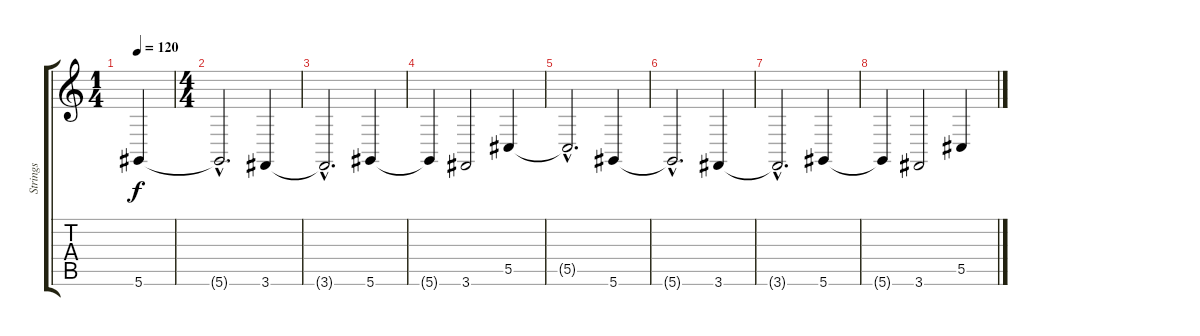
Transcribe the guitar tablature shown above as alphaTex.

\track ("Strings" "Strings") {instrument stringensemble1}
\staff {score tabs}
\tuning (Eb4 Bb3 Gb3 Db3 Ab2 Eb2) {hide}
\ts (1 4)
\tempo 120
\clef g2
\ks c
5.6.4{dy f volume 12 instrument choiraahs} |
\ts (4 4)
5.6{hac t}.2{d} 3.6.4 |
3.6{hac t}.2{d} 5.6.4 |
5.6{t}.4 3.6.2 5.5.4 |
5.5{hac t}.2{d} 5.6.4 |
5.6{hac t}.2{d} 3.6.4 |
3.6{hac t}.2{d} 5.6.4 |
5.6{t}.4 3.6.2 5.5.4
